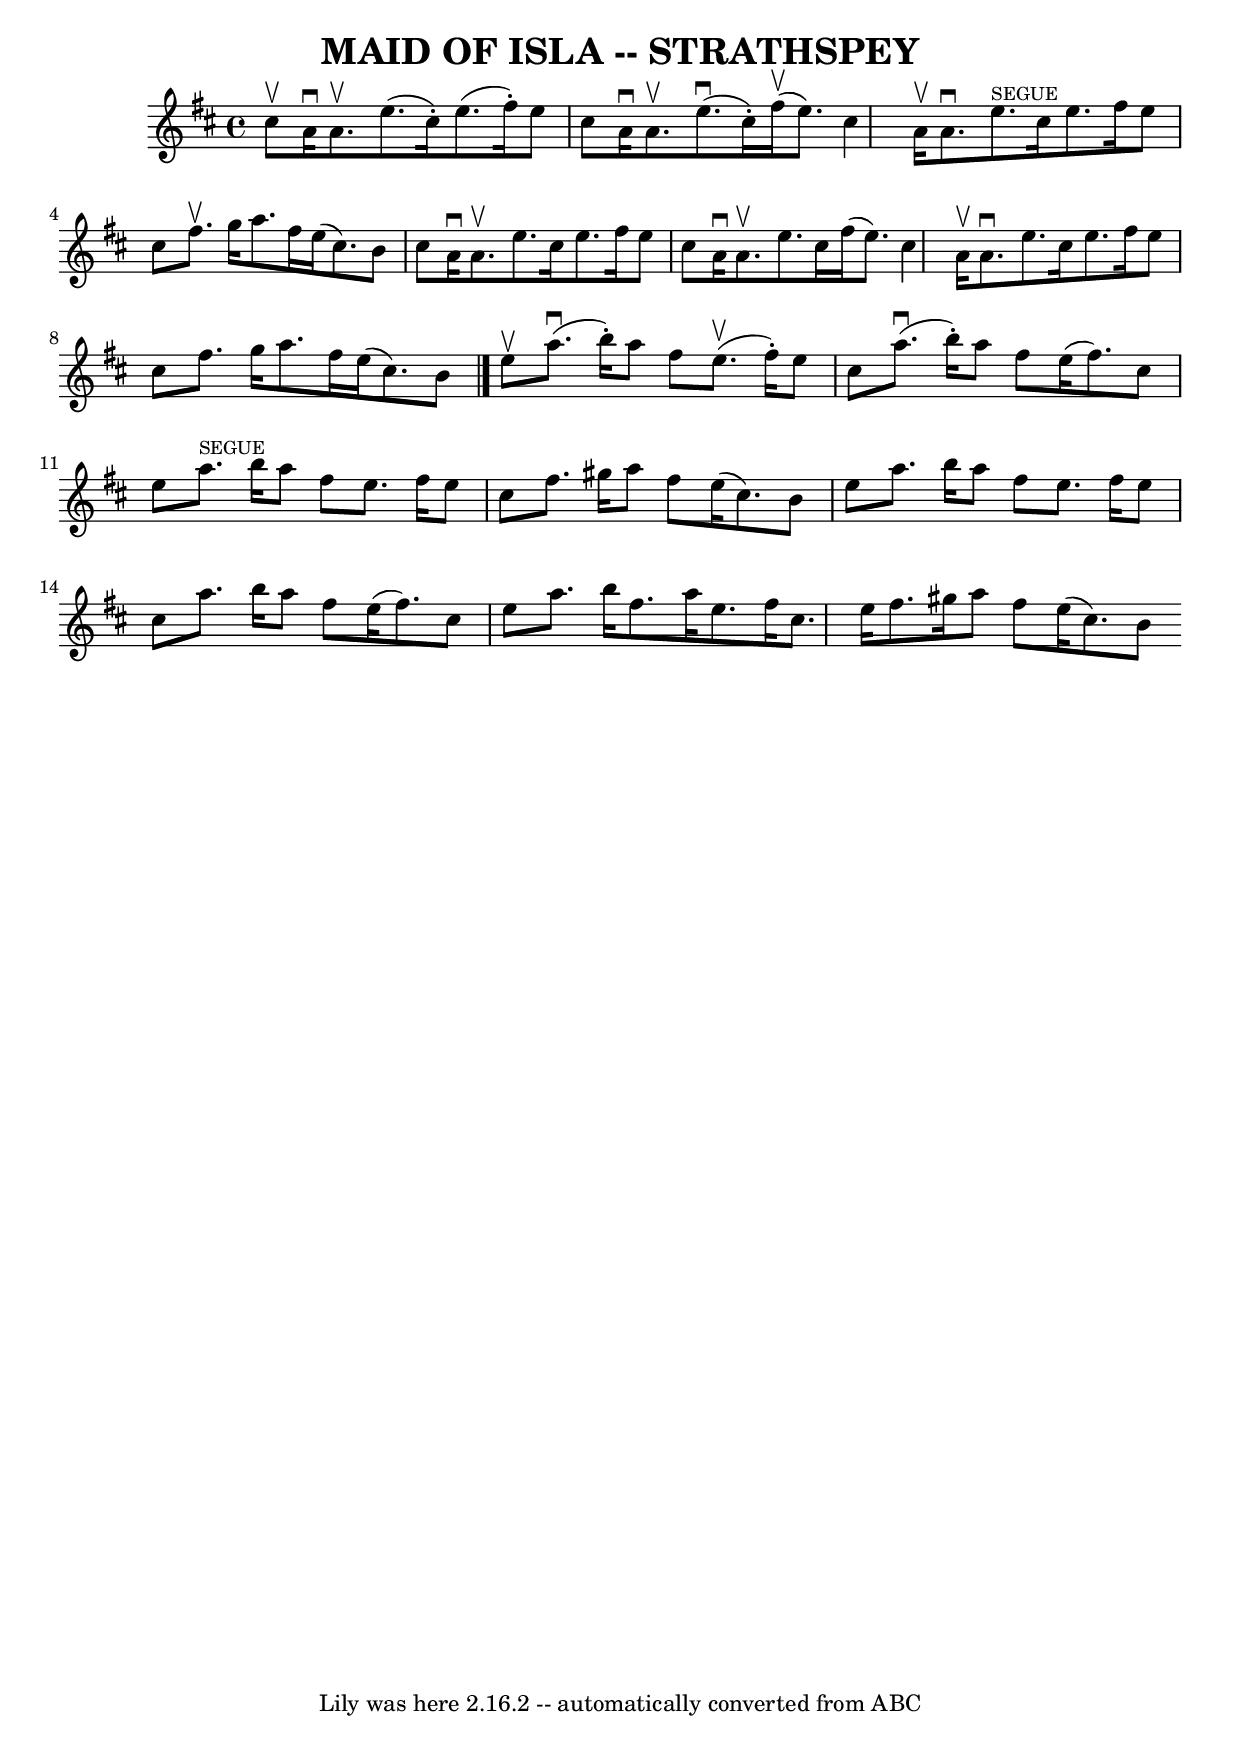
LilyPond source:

\version "2.16.2"
\include "Mammoth.ily"
\header {
  %% book = "Ryan's Mammoth Collection of Fiddle Tunes"
  crossRefNumber = "1"
  footnotes = ""
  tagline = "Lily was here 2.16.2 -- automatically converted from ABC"
  title = "MAID OF ISLA -- STRATHSPEY"

}
voicedefault =  {


  \override Staff.TimeSignature #'style = #'C
  \time 4/4 
  \key a \mixolydian   cis''8^\upbow        |
  a'16^\downbow  
  a'8.^\upbow e''8. (cis''16-.) e''8. (fis''16-.) e''8       cis''8     |
  a'16^\downbow a'8.^\upbow e''8. (^\downbow      cis''16-.) fis''16 (^\upbow e''8.) cis''4         |
  a'16^\upbow a'8.^\downbow e''8.^\segue cis''16 e''8. fis''16       e''8 cis''8     |
  fis''8.^\upbow g''16 a''8. fis''16       e''16 (cis''8.) b'8 cis''8    |  |
  a'16^\downbow    a'8.^\upbow e''8. cis''16 e''8. fis''16 e''8 cis''8      |
  a'16^\downbow a'8.^\upbow e''8. cis''16 fis''16 (   e''8.) cis''4         |
  a'16^\upbow a'8.^\downbow e''8.       cis''16 e''8. fis''16 e''8 cis''8     |
  fis''8. g''16       a''8. fis''16 e''16 (cis''8.) b'8    \bar "|." e''8^\upbow     |
  a''8. (^\downbow b''16-.) a''8 fis''8 e''8. (^\upbow fis''16-.) e''8 cis''8    |
  a''8. (^\downbow      b''16-.) a''8 fis''8 e''16 (fis''8.) cis''8 e''8          |
  a''8.^\segue b''16 a''8 fis''8 e''8. fis''16       e''8 cis''8     |
  fis''8. gis''16 a''8 fis''8 e''16 (   cis''8.) b'8 e''8    |  |
  a''8. b''16 a''8       fis''8 e''8. fis''16 e''8 cis''8     |
  a''8. b''16       a''8 fis''8 e''16 (fis''8.) cis''8 e''8         |
     a''8. b''16 fis''8. a''16 e''8. fis''16 cis''8. e''16      |
  fis''8. gis''16 a''8 fis''8 e''16 (cis''8.) b'8     \bar " |."   

}

\score{
  <<

    \context Staff="default"
    {
      \voicedefault 
      
    }

  >>
  \layout {
    
  }
  \midi {
  }

}
